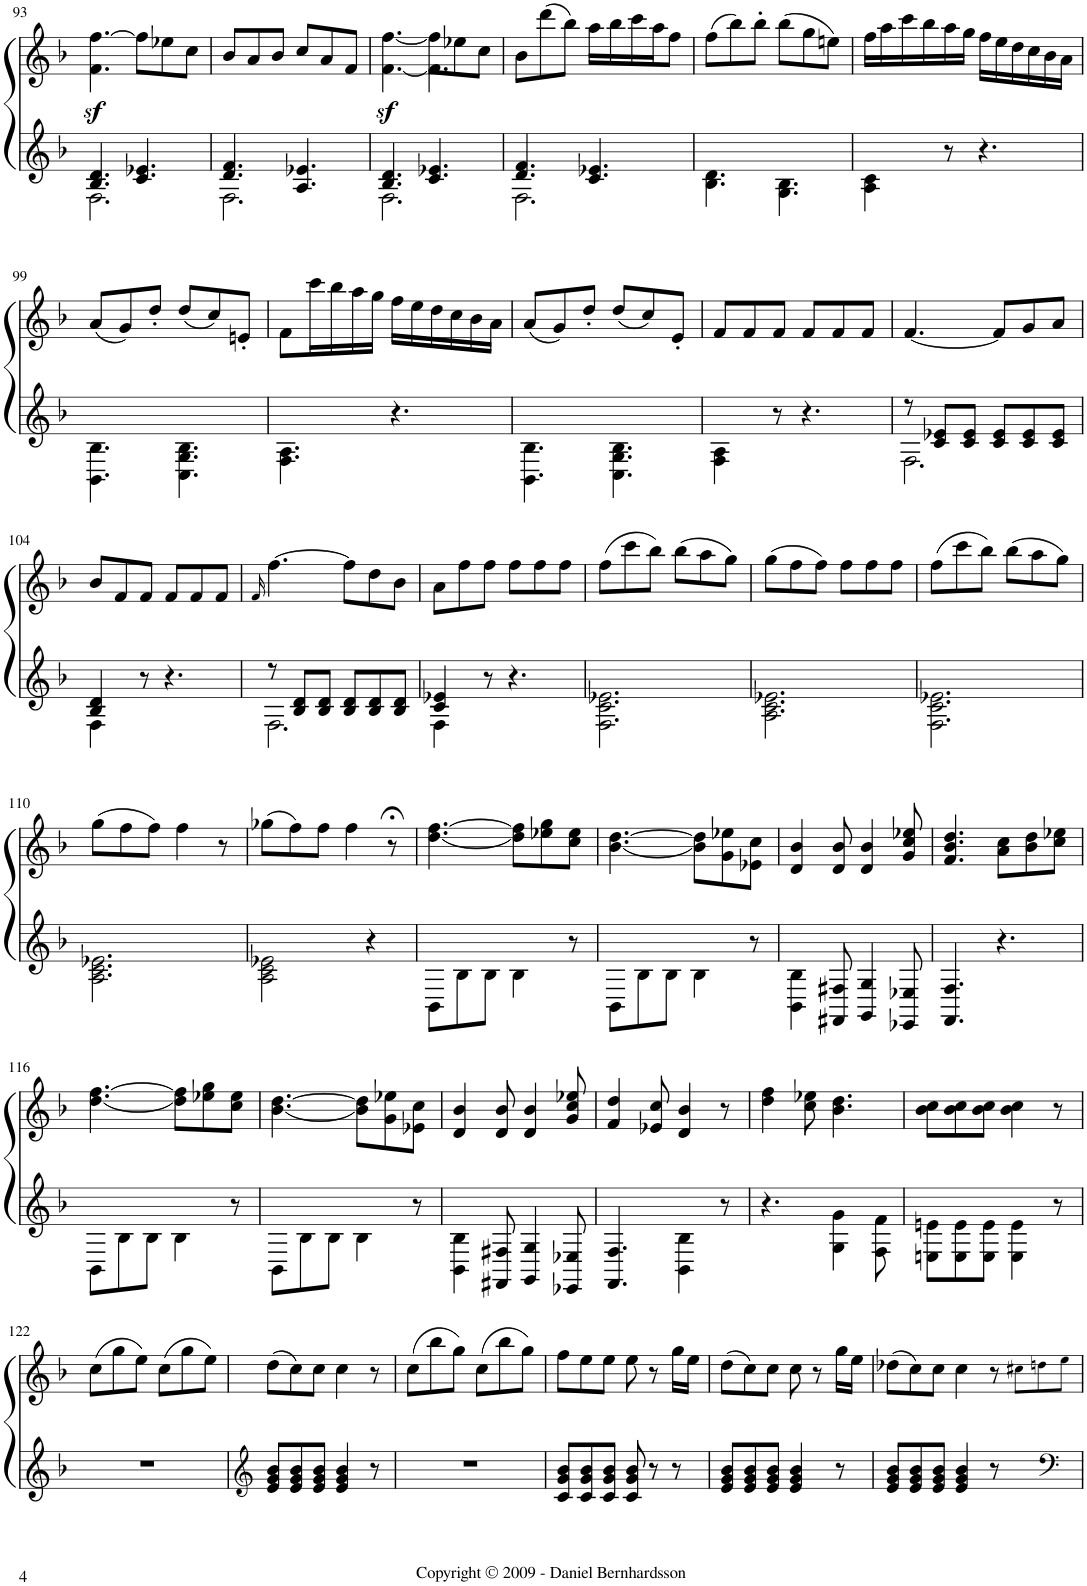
**kern	**kern	**dynam
*part1	*part1	*part1
*staff2	*staff1	*staff1/2
*I"Piano	*	*
*I'Pno.	*	*
!!LO:PB:g=z
*clefG2	*clefG2	*
*k[b-]	*k[b-]	*
*F:	*F:	*
*M6/8	*M6/8	*
=93	=93	=93
*^	*	*
4.B-/ 4.d/	2.F\	4.f\z< [4.ff\z<	.
4.c/ 4.e-X/	.	8ff\L]	.
.	.	8ee-X\	.
.	.	8cc\J	.
=94	=94	=94	=94
4.d/ 4.f/	2.F\	8b-/L	.
.	.	8a/	.
.	.	8b-/J	.
4.A/ 4.e-X/	.	8cc/L	.
.	.	8a/	.
.	.	8f/J	.
=95	=95	=95	=95
*	*	*^	*
!	!	!	!	!LO:DY:b
4.B-/ 4.d/	2.F\	[4.f\ [4.ff\	4.ryy	sf
4.c/ 4.e-X/	.	8ff\L]	4.f\]	.
.	.	8ee-X\	.	.
.	.	8cc\J	.	.
*	*	*v	*v	*
=96	=96	=96	=96
4.d/ 4.f/	2.F\	8b-\L	.
.	.	(8ddd\	.
.	.	8bb-\J)	.
4.c/ 4.e-X/	.	16aa\LL	.
.	.	16bb-\	.
.	.	16ccc\	.
.	.	16aa\J	.
.	.	8ff\J	.
*v	*v	*	*
=97	=97	=97
4.B-\ 4.d\	(8ff\L	.
.	8bb-\)	.
.	8bb-'\J	.
4.G\ 4.B-\	(8bb-\L	.
.	8gg\	.
.	8een\J)	.
=98	=98	=98
4A\ 4c\	16ff\LL	.
.	16aa\	.
.	16ccc\	.
.	16bb-\	.
8r	16aa\	.
.	16gg\JJ	.
4.r	16ff\LL	.
.	16ee\	.
.	16dd\	.
.	16cc\	.
.	16b-\	.
.	16a\JJ	.
!!LO:LB:g=z
=99	=99	=99
4.BB-\ 4.B-\	(8a/L	.
.	8g/)	.
.	8dd'/J	.
4.C\ 4.G\ 4.B-\	(8dd/L	.
.	8cc/)	.
.	8en'/J	.
=100	=100	=100
4.F\ 4.A\	8f\L	.
.	16ccc\L	.
.	16bb-\	.
.	16aa\	.
.	16gg\JJ	.
4.r	16ff\LL	.
.	16ee\	.
.	16dd\	.
.	16cc\	.
.	16b-\	.
.	16a\JJ	.
=101	=101	=101
4.BB-\ 4.B-\	(8a/L	.
.	8g/)	.
.	8dd'/J	.
4.C\ 4.G\ 4.B-\	(8dd/L	.
.	8cc/)	.
.	8e'/J	.
=102	=102	=102
4F\ 4A\	8f/L	.
.	8f/	.
8r	8f/J	.
4.r	8f/L	.
.	8f/	.
.	8f/J	.
=103	=103	=103
*^	*	*
8r	2.F\	[4.f/	.
8c/ 8e-X/L	.	.	.
8c/ 8e-/J	.	.	.
8c/ 8e-/L	.	8f/L]	.
8c/ 8e-/	.	8g/	.
8c/ 8e-/J	.	8a/J	.
!!LO:LB:g=z
=104	=104	=104	=104
4B-/ 4d/	4F\	8b-/L	.
.	.	8f/	.
8r	8ryy	8f/J	.
4.r	4.ryy	8f/L	.
.	.	8f/	.
.	.	8f/J	.
=105	=105	=105	=105
.	.	16qf/	.
8r	2.F\	[4.ff\	.
8B-/ 8d/L	.	.	.
8B-/ 8d/J	.	.	.
8B-/ 8d/L	.	8ff\L]	.
8B-/ 8d/	.	8dd\	.
8B-/ 8d/J	.	8b-\J	.
=106	=106	=106	=106
4c/ 4e-X/	4F\	8a\L	.
.	.	8ff\	.
8r	8ryy	8ff\J	.
4.r	4.ryy	8ff\L	.
.	.	8ff\	.
.	.	8ff\J	.
*v	*v	*	*
=107	=107	=107
2.F\ 2.c\ 2.e-X\	(8ff\L	.
.	8ccc\	.
.	8bb-\J)	.
.	(8bb-\L	.
.	8aa\	.
.	8gg\J)	.
=108	=108	=108
2.A\ 2.c\ 2.e-X\	(8gg\L	.
.	8ff\	.
.	8ff\J)	.
.	8ff\L	.
.	8ff\	.
.	8ff\J	.
=109	=109	=109
2.F\ 2.c\ 2.e-X\	(8ff\L	.
.	8ccc\	.
.	8bb-\J)	.
.	(8bb-\L	.
.	8aa\	.
.	8gg\J)	.
!!LO:LB:g=z
=110	=110	=110
2.A\ 2.c\ 2.e-X\	(8gg\L	.
.	8ff\	.
.	8ff\J)	.
.	4ff\	.
.	8r	.
=111	=111	=111
2A\ 2c\ 2e-X\	(8gg-X\L	.
.	8ff\)	.
.	8ff\J	.
.	4ff\	.
4r	.	.
.	8r;<	.
=112	=112	=112
8BB-\L	[4.dd\ [4.ff\	.
8B-\	.	.
8B-\J	.	.
4B-\	8dd\] 8ff\]L	.
.	8ee-X\ 8gg\	.
8r	8cc\ 8ee-\J	.
=113	=113	=113
8BB-\L	[4.b-\ [4.dd\	.
8B-\	.	.
8B-\J	.	.
4B-\	8b-\] 8dd\]L	.
.	8g\ 8ee-X\	.
8r	8e-X\ 8cc\J	.
=114	=114	=114
4BB-\ 4B-\	4d/ 4b-/	.
8FF#X/ 8F#X/	8d/ 8b-/	.
4GG/ 4G/	4d/ 4b-/	.
8EE-X/ 8E-X/	8g/ 8cc/ 8ee-X/	.
=115	=115	=115
4.FF/ 4.F/	4.f/ 4.b-/ 4.dd/	.
4.r	8a\ 8cc\L	.
.	8b-\ 8dd\	.
.	8cc\ 8ee-X\J	.
!!LO:LB:g=z
=116	=116	=116
8BB-\L	[4.dd\ [4.ff\	.
8B-\	.	.
8B-\J	.	.
4B-\	8dd\] 8ff\]L	.
.	8ee-X\ 8gg\	.
8r	8cc\ 8ee-\J	.
=117	=117	=117
8BB-\L	[4.b-\ [4.dd\	.
8B-\	.	.
8B-\J	.	.
4B-\	8b-\] 8dd\]L	.
.	8g\ 8ee-X\	.
8r	8e-X\ 8cc\J	.
=118	=118	=118
4BB-\ 4B-\	4d/ 4b-/	.
8FF#X/ 8F#X/	8d/ 8b-/	.
4GG/ 4G/	4d/ 4b-/	.
8EE-X/ 8E-X/	8g/ 8cc/ 8ee-X/	.
=119	=119	=119
4.FF/ 4.F/	4f/ 4dd/	.
.	8e-X/ 8cc/	.
4BB-\ 4B-\	4d/ 4b-/	.
8r	8r	.
=120	=120	=120
4.r	4dd\ 4ff\	.
.	8cc\ 8ee-X\	.
4G\ 4g\	4.b-\ 4.dd\	.
8F\ 8f\	.	.
=121	=121	=121
8En\ 8en\L	8b-\ 8cc\L	.
8E\ 8e\	8b-\ 8cc\	.
8E\ 8e\J	8b-\ 8cc\J	.
4E\ 4e\	4b-\ 4cc\	.
8r	8r	.
!!LO:LB:g=z
=122	=122	=122
2.r	(8cc\L	.
.	8gg\	.
.	8ee\J)	.
.	(8cc\L	.
.	8gg\	.
.	8ee\J)	.
=123	=123	=123
*clefG2	*	*
8e/ 8g/ 8b-/L	(8dd\L	.
8e/ 8g/ 8b-/	8cc\)	.
8e/ 8g/ 8b-/J	8cc\J	.
4e/ 4g/ 4b-/	4cc\	.
8r	8r	.
=124	=124	=124
2.r	(8cc\L	.
.	8bb-\	.
.	8gg\J)	.
.	(8cc\L	.
.	8bb-\	.
.	8gg\J)	.
=125	=125	=125
8c/ 8g/ 8b-/L	8ff\L	.
8c/ 8g/ 8b-/	8ee\	.
8c/ 8g/ 8b-/J	8ee\J	.
8c/ 8g/ 8b-/	8ee\	.
8r	8r	.
8r	16gg\LL	.
.	16ee\JJ	.
=126	=126	=126
8e/ 8g/ 8b-/L	(8dd\L	.
8e/ 8g/ 8b-/	8cc\)	.
8e/ 8g/ 8b-/J	8cc\J	.
4e/ 4g/ 4b-/	8cc\	.
.	8r	.
8r	16gg\LL	.
.	16ee\JJ	.
=127	=127	=127
8e/ 8g/ 8b-/L	(8dd-X\L	.
8e/ 8g/ 8b-/	8cc\)	.
8e/ 8g/ 8b-/J	8cc\J	.
4e/ 4g/ 4b-/	4cc\	.
8r	8r	.
4ryy	8cc#X!\L	.
.	8ddn!\	.
*clefF4	*	*
8ryy	8ee!\J	.
=	=	=
*-	*-	*-
